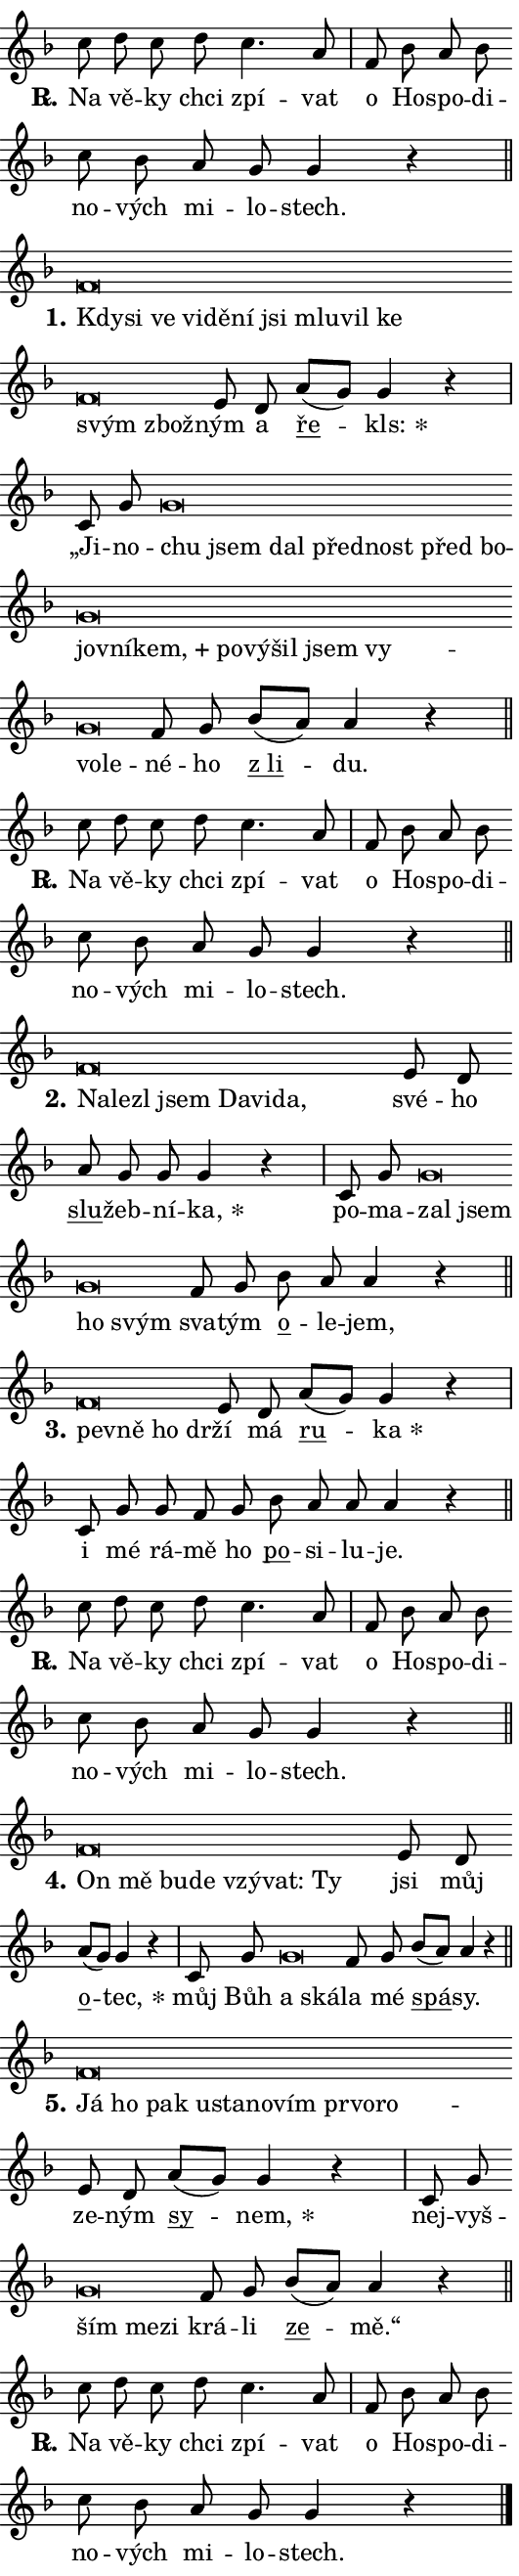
\version "2.24.0"
\header { tagline = "" }
\paper {
  indent = 0\cm
  top-margin = 0\cm
  right-margin = 0.13\cm % to fit lyric hyphens
  bottom-margin = 0\cm
  left-margin = 0\cm
  paper-width = 9\cm
  page-breaking = #ly:one-page-breaking
  system-system-spacing.basic-distance = #11
  score-system-spacing.basic-distance = #11
  ragged-last = ##f
}


%% Author: Thomas Morley
%% https://lists.gnu.org/archive/html/lilypond-user/2020-05/msg00002.html
#(define (line-position grob)
"Returns position of @var[grob} in current system:
   @code{'start}, if at first time-step
   @code{'end}, if at last time-step
   @code{'middle} otherwise
"
  (let* ((col (ly:item-get-column grob))
         (ln (ly:grob-object col 'left-neighbor))
         (rn (ly:grob-object col 'right-neighbor))
         (col-to-check-left (if (ly:grob? ln) ln col))
         (col-to-check-right (if (ly:grob? rn) rn col))
         (break-dir-left
           (and
             (ly:grob-property col-to-check-left 'non-musical #f)
             (ly:item-break-dir col-to-check-left)))
         (break-dir-right
           (and
             (ly:grob-property col-to-check-right 'non-musical #f)
             (ly:item-break-dir col-to-check-right))))
        (cond ((eqv? 1 break-dir-left) 'start)
              ((eqv? -1 break-dir-right) 'end)
              (else 'middle))))

#(define (tranparent-at-line-position vctor)
  (lambda (grob)
  "Relying on @code{line-position} select the relevant enry from @var{vctor}.
Used to determine transparency,"
    (case (line-position grob)
      ((end) (not (vector-ref vctor 0)))
      ((middle) (not (vector-ref vctor 1)))
      ((start) (not (vector-ref vctor 2))))))

noteHeadBreakVisibility =
#(define-music-function (break-visibility)(vector?)
"Makes @code{NoteHead}s transparent relying on @var{break-visibility}"
#{
  \override NoteHead.transparent =
    #(tranparent-at-line-position break-visibility)
#})

#(define delete-ledgers-for-transparent-note-heads
  (lambda (grob)
    "Reads whether a @code{NoteHead} is transparent.
If so this @code{NoteHead} is removed from @code{'note-heads} from
@var{grob}, which is supposed to be @code{LedgerLineSpanner}.
As a result ledgers are not printed for this @code{NoteHead}"
    (let* ((nhds-array (ly:grob-object grob 'note-heads))
           (nhds-list
             (if (ly:grob-array? nhds-array)
                 (ly:grob-array->list nhds-array)
                 '()))
           ;; Relies on the transparent-property being done before
           ;; Staff.LedgerLineSpanner.after-line-breaking is executed.
           ;; This is fragile ...
           (to-keep
             (remove
               (lambda (nhd)
                 (ly:grob-property nhd 'transparent #f))
               nhds-list)))
      ;; TODO find a better method to iterate over grob-arrays, similiar
      ;; to filter/remove etc for lists
      ;; For now rebuilt from scratch
      (set! (ly:grob-object grob 'note-heads)  '())
      (for-each
        (lambda (nhd)
          (ly:pointer-group-interface::add-grob grob 'note-heads nhd))
        to-keep))))

squashNotes = {
  \override NoteHead.X-extent = #'(-0.2 . 0.2)
  \override NoteHead.Y-extent = #'(-0.75 . 0)
  \override NoteHead.stencil =
    #(lambda (grob)
       (let ((pos (ly:grob-property grob 'staff-position)))
         (begin
           (if (< pos -7) (display "ERROR: Lower brevis then expected\n") (display ""))
           (if (<= pos -6) ly:text-interface::print ly:note-head::print))))
}
unSquashNotes = {
  \revert NoteHead.X-extent
  \revert NoteHead.Y-extent
  \revert NoteHead.stencil
}

hideNotes = \noteHeadBreakVisibility #begin-of-line-visible
unHideNotes = \noteHeadBreakVisibility #all-visible

% work-around for resetting accidentals
% https://lilypond.org/doc/v2.23/Documentation/notation/displaying-rhythms#unmetered-music
cadenzaMeasure = {
  \cadenzaOff
  \partial 1024 s1024
  \cadenzaOn
}

#(define-markup-command (accent layout props text) (markup?)
  "Underline accented syllable"
  (interpret-markup layout props
    #{\markup \override #'(offset . 4.3) \underline { #text }#}))

responsum = \markup \concat {
  "R" \hspace #-1.05 \path #0.1 #'((moveto 0 0.07) (lineto 0.9 0.8)) \hspace #0.05 "."
}

spaceSize = #0.6828661417322834 % exact space size for TeX Gyre Schola

\layout {
  \context {
    \Staff
    \remove "Time_signature_engraver"
    \override LedgerLineSpanner.after-line-breaking = #delete-ledgers-for-transparent-note-heads
  }
  \context {
    \Lyrics {
      \override LyricSpace.minimum-distance = \spaceSize
      \override LyricText.font-name = #"TeX Gyre Schola"
      \override LyricText.font-size = 1
      \override StanzaNumber.font-name = #"TeX Gyre Schola Bold"
      \override StanzaNumber.font-size = 1
    }
  }
  \context {
    \Score 
    \override NoteHead.text =
      #(lambda (grob) 
        (let ((pos (ly:grob-property grob 'staff-position)))
          #{\markup {
            \combine
              \halign #-0.55 \raise #(if (= pos -6) 0 0.5) \override #'(thickness . 2) \draw-line #'(3.2 . 0)
              \musicglyph "noteheads.sM1"
          }#}))
  }
}

% magnetic-lyrics.ily
%
%   written by
%     Jean Abou Samra <jean@abou-samra.fr>
%     Werner Lemberg <wl@gnu.org>
%
%   adapted by
%     Jiri Hon <jiri.hon@gmail.com>
%
% Version 2022-Apr-15

% https://www.mail-archive.com/lilypond-user@gnu.org/msg149350.html

#(define (Left_hyphen_pointer_engraver context)
   "Collect syllable-hyphen-syllable occurrences in lyrics and store
them in properties.  This engraver only looks to the left.  For
example, if the lyrics input is @code{foo -- bar}, it does the
following.

@itemize @bullet
@item
Set the @code{text} property of the @code{LyricHyphen} grob between
@q{foo} and @q{bar} to @code{foo}.

@item
Set the @code{left-hyphen} property of the @code{LyricText} grob with
text @q{foo} to the @code{LyricHyphen} grob between @q{foo} and
@q{bar}.
@end itemize

Use this auxiliary engraver in combination with the
@code{lyric-@/text::@/apply-@/magnetic-@/offset!} hook."
   (let ((hyphen #f)
         (text #f))
     (make-engraver
      (acknowledgers
       ((lyric-syllable-interface engraver grob source-engraver)
        (set! text grob)))
      (end-acknowledgers
       ((lyric-hyphen-interface engraver grob source-engraver)
        ;(when (not (grob::has-interface grob 'lyric-space-interface))
          (set! hyphen grob)));)
      ((stop-translation-timestep engraver)
       (when (and text hyphen)
         (ly:grob-set-object! text 'left-hyphen hyphen))
       (set! text #f)
       (set! hyphen #f)))))

#(define (lyric-text::apply-magnetic-offset! grob)
   "If the space between two syllables is less than the value in
property @code{LyricText@/.details@/.squash-threshold}, move the right
syllable to the left so that it gets concatenated with the left
syllable.

Use this function as a hook for
@code{LyricText@/.after-@/line-@/breaking} if the
@code{Left_@/hyphen_@/pointer_@/engraver} is active."
   (let ((hyphen (ly:grob-object grob 'left-hyphen #f)))
     (when hyphen
       (let ((left-text (ly:spanner-bound hyphen LEFT)))
         (when (grob::has-interface left-text 'lyric-syllable-interface)
           (let* ((common (ly:grob-common-refpoint grob left-text X))
                  (this-x-ext (ly:grob-extent grob common X))
                  (left-x-ext
                   (begin
                     ;; Trigger magnetism for left-text.
                     (ly:grob-property left-text 'after-line-breaking)
                     (ly:grob-extent left-text common X)))
                  ;; `delta` is the gap width between two syllables.
                  (delta (- (interval-start this-x-ext)
                            (interval-end left-x-ext)))
                  (details (ly:grob-property grob 'details))
                  (threshold (assoc-get 'squash-threshold details 0.2)))
             (when (< delta threshold)
               (let* (;; We have to manipulate the input text so that
                      ;; ligatures crossing syllable boundaries are not
                      ;; disabled.  For languages based on the Latin
                      ;; script this is essentially a beautification.
                      ;; However, for non-Western scripts it can be a
                      ;; necessity.
                      (lt (ly:grob-property left-text 'text))
                      (rt (ly:grob-property grob 'text))
                      (is-space (grob::has-interface hyphen 'lyric-space-interface))
                      (space (if is-space " " ""))
                      (extra-delta (if is-space spaceSize 0))
                      ;; Append new syllable.
                      (ltrt-space (if (and (string? lt) (string? rt))
                                (string-append lt space rt)
                                (make-concat-markup (list lt space rt))))
                      ;; Right-align `ltrt` to the right side.
                      (ltrt-space-markup (grob-interpret-markup
                               grob
                               (make-translate-markup
                                (cons (interval-length this-x-ext) 0)
                                (make-right-align-markup ltrt-space)))))
                 (begin
                   ;; Don't print `left-text`.
                   (ly:grob-set-property! left-text 'stencil #f)
                   ;; Set text and stencil (which holds all collected
                   ;; syllables so far) and shift it to the left.
                   (ly:grob-set-property! grob 'text ltrt-space)
                   (ly:grob-set-property! grob 'stencil ltrt-space-markup)
                   (ly:grob-translate-axis! grob (- (- delta extra-delta)) X))))))))))


#(define (lyric-hyphen::displace-bounds-first grob)
   ;; Make very sure this callback isn't triggered too early.
   (let ((left (ly:spanner-bound grob LEFT))
         (right (ly:spanner-bound grob RIGHT)))
     (ly:grob-property left 'after-line-breaking)
     (ly:grob-property right 'after-line-breaking)
     (ly:lyric-hyphen::print grob)))

squashThreshold = #0.4

\layout {
  \context {
    \Lyrics
    \consists #Left_hyphen_pointer_engraver
    \override LyricText.after-line-breaking =
      #lyric-text::apply-magnetic-offset!
    \override LyricHyphen.stencil = #lyric-hyphen::displace-bounds-first
    \override LyricText.details.squash-threshold = \squashThreshold
    \override LyricHyphen.minimum-distance = 0
    \override LyricHyphen.minimum-length = \squashThreshold
  }
}

squashText = \override LyricText.details.squash-threshold = 9999
unSquashText = \override LyricText.details.squash-threshold = \squashThreshold

leftText = \override LyricText.self-alignment-X = #LEFT
unLeftText = \revert LyricText.self-alignment-X

starOffset = #(lambda (grob) 
                (let ((x_offset (ly:self-alignment-interface::aligned-on-x-parent grob)))
                  (if (= x_offset 0) 0 (+ x_offset 1.2))))

star = #(define-music-function (syllable)(string?)
"Append star separator at the end of a syllable"
#{
  \once \override LyricText.X-offset = #starOffset
  \lyricmode { \markup {
    #syllable
    \override #'((font-name . "TeX Gyre Schola Bold")) \hspace #0.2 \lower #0.65 \larger "*"
  } }
#})

starAccent = #(define-music-function (syllable)(string?)
"Append star separator at the end of a syllable and make accent"
#{
  \once \override LyricText.X-offset = #starOffset
  \lyricmode { \markup {
    \accent #syllable
    \override #'((font-name . "TeX Gyre Schola Bold")) \hspace #0.2 \lower #0.65 \larger "*"
  } }
#})

breath = #(define-music-function (syllable)(string?)
"Append breathing indicator at the end of a syllable"
#{
  \lyricmode { \markup { #syllable "+" } }
#})

optionalBreath = #(define-music-function (syllable)(string?)
"Append optional breathing indicator at the end of a syllable"
#{
  \lyricmode { \markup { #syllable "(+)" } }
#})


\score {
    <<
        \new Voice = "melody" { \cadenzaOn \key f \major \relative { c''8 d c d c4. a8 \cadenzaMeasure \bar "|" f bes a bes \bar "" c bes \bar "" a g g4 r \cadenzaMeasure \bar "||" \break } }
        \new Lyrics \lyricsto "melody" { \lyricmode { \set stanza = \responsum
Na vě -- ky chci zpí -- vat o Ho -- spo -- di -- no -- vých mi -- lo -- stech. } }
    >>
    \layout {}
}

\score {
    <<
        \new Voice = "melody" { \cadenzaOn \key f \major \relative { \squashNotes f'\breve*1/16 \hideNotes \breve*1/16 \bar "" \breve*1/16 \bar "" \breve*1/16 \bar "" \breve*1/16 \bar "" \breve*1/16 \bar "" \breve*1/16 \bar "" \breve*1/16 \bar "" \breve*1/16 \bar "" \breve*1/16 \bar "" \breve*1/16 \breve*1/16 \bar "" \unHideNotes \unSquashNotes e8 d \bar "" a'[( g)] g4 r \cadenzaMeasure \bar "|" c,8 g' \bar "" \squashNotes g\breve*1/16 \hideNotes \breve*1/16 \bar "" \breve*1/16 \bar "" \breve*1/16 \bar "" \breve*1/16 \bar "" \breve*1/16 \bar "" \breve*1/16 \bar "" \breve*1/16 \bar "" \breve*1/16 \bar "" \breve*1/16 \bar "" \breve*1/16 \bar "" \breve*1/16 \bar "" \breve*1/16 \bar "" \breve*1/16 \bar "" \breve*1/16 \bar "" \breve*1/16 \breve*1/16 \bar "" \unHideNotes \unSquashNotes f8 g \bar "" bes[( a)] a4 r \cadenzaMeasure \bar "||" \break } }
        \new Lyrics \lyricsto "melody" { \lyricmode { \set stanza = "1."
\leftText Kdy -- \squashText si ve vi -- dě -- ní jsi mlu -- vil ke svým zbož -- \unLeftText \unSquashText ným a \markup \accent ře -- \star kls: „Ji -- no -- \leftText chu \squashText jsem dal před -- nost před bo -- jov -- ní -- \breath "kem," po -- vý -- šil jsem vy -- vo -- le -- \unLeftText \unSquashText né -- ho \markup \accent "z li" -- du. } }
    >>
    \layout {}
}

\score {
    <<
        \new Voice = "melody" { \cadenzaOn \key f \major \relative { c''8 d c d c4. a8 \cadenzaMeasure \bar "|" f bes a bes \bar "" c bes \bar "" a g g4 r \cadenzaMeasure \bar "||" \break } }
        \new Lyrics \lyricsto "melody" { \lyricmode { \set stanza = \responsum
Na vě -- ky chci zpí -- vat o Ho -- spo -- di -- no -- vých mi -- lo -- stech. } }
    >>
    \layout {}
}

\score {
    <<
        \new Voice = "melody" { \cadenzaOn \key f \major \relative { \squashNotes f'\breve*1/16 \hideNotes \breve*1/16 \bar "" \breve*1/16 \bar "" \breve*1/16 \bar "" \breve*1/16 \bar "" \breve*1/16 \breve*1/16 \bar "" \unHideNotes \unSquashNotes e8 d \bar "" a' g g g4 r \cadenzaMeasure \bar "|" c,8 g' \bar "" \squashNotes g\breve*1/16 \hideNotes \breve*1/16 \bar "" \breve*1/16 \breve*1/16 \bar "" \unHideNotes \unSquashNotes f8 g \bar "" bes a a4 r \cadenzaMeasure \bar "||" \break } }
        \new Lyrics \lyricsto "melody" { \lyricmode { \set stanza = "2."
\leftText Na -- \squashText le -- zl jsem Da -- vi -- da, \unLeftText \unSquashText své -- ho \markup \accent slu -- žeb -- ní -- \star ka, po -- ma -- \leftText zal \squashText jsem ho svým \unLeftText \unSquashText sva -- tým \markup \accent o -- le -- jem, } }
    >>
    \layout {}
}

\score {
    <<
        \new Voice = "melody" { \cadenzaOn \key f \major \relative { \squashNotes f'\breve*1/16 \hideNotes \breve*1/16 \bar "" \breve*1/16 \breve*1/16 \bar "" \unHideNotes \unSquashNotes e8 d \bar "" a'[( g)] g4 r \cadenzaMeasure \bar "|" c,8 g' \bar "" g f8 g \bar "" bes a a a4 r \cadenzaMeasure \bar "||" \break } }
        \new Lyrics \lyricsto "melody" { \lyricmode { \set stanza = "3."
\leftText pev -- \squashText ně ho dr -- \unLeftText \unSquashText ží má \markup \accent ru -- \star ka i mé rá -- mě ho \markup \accent po -- si -- lu -- je. } }
    >>
    \layout {}
}

\score {
    <<
        \new Voice = "melody" { \cadenzaOn \key f \major \relative { c''8 d c d c4. a8 \cadenzaMeasure \bar "|" f bes a bes \bar "" c bes \bar "" a g g4 r \cadenzaMeasure \bar "||" \break } }
        \new Lyrics \lyricsto "melody" { \lyricmode { \set stanza = \responsum
Na vě -- ky chci zpí -- vat o Ho -- spo -- di -- no -- vých mi -- lo -- stech. } }
    >>
    \layout {}
}

\score {
    <<
        \new Voice = "melody" { \cadenzaOn \key f \major \relative { \squashNotes f'\breve*1/16 \hideNotes \breve*1/16 \bar "" \breve*1/16 \bar "" \breve*1/16 \bar "" \breve*1/16 \bar "" \breve*1/16 \breve*1/16 \bar "" \unHideNotes \unSquashNotes e8 d \bar "" a'[( g)] g4 r \cadenzaMeasure \bar "|" c,8 g' \bar "" \squashNotes g\breve*1/16 \hideNotes \breve*1/16 \bar "" \unHideNotes \unSquashNotes f8 g \bar "" bes[( a)] a4 r \cadenzaMeasure \bar "||" \break } }
        \new Lyrics \lyricsto "melody" { \lyricmode { \set stanza = "4."
\leftText On \squashText mě bu -- de vzý -- vat: Ty \unLeftText \unSquashText jsi můj \markup \accent o -- \star tec, můj Bůh \leftText a \squashText ská -- \unLeftText \unSquashText la mé \markup \accent spá -- sy. } }
    >>
    \layout {}
}

\score {
    <<
        \new Voice = "melody" { \cadenzaOn \key f \major \relative { \squashNotes f'\breve*1/16 \hideNotes \breve*1/16 \bar "" \breve*1/16 \bar "" \breve*1/16 \bar "" \breve*1/16 \bar "" \breve*1/16 \bar "" \breve*1/16 \bar "" \breve*1/16 \bar "" \breve*1/16 \breve*1/16 \bar "" \unHideNotes \unSquashNotes e8 d \bar "" a'[( g)] g4 r \cadenzaMeasure \bar "|" c,8 g' \bar "" \squashNotes g\breve*1/16 \hideNotes \breve*1/16 \breve*1/16 \bar "" \unHideNotes \unSquashNotes f8 g \bar "" bes[( a)] a4 r \cadenzaMeasure \bar "||" \break } }
        \new Lyrics \lyricsto "melody" { \lyricmode { \set stanza = "5."
\leftText Já \squashText ho pak u -- sta -- no -- vím pr -- vo -- ro -- \unLeftText \unSquashText ze -- ným \markup \accent sy -- \star nem, nej -- vyš -- \leftText ším \squashText me -- zi \unLeftText \unSquashText krá -- li \markup \accent ze -- mě.“ } }
    >>
    \layout {}
}

\score {
    <<
        \new Voice = "melody" { \cadenzaOn \key f \major \relative { c''8 d c d c4. a8 \cadenzaMeasure \bar "|" f bes a bes \bar "" c bes \bar "" a g g4 r \cadenzaMeasure \bar "||" \break } \bar "|." }
        \new Lyrics \lyricsto "melody" { \lyricmode { \set stanza = \responsum
Na vě -- ky chci zpí -- vat o Ho -- spo -- di -- no -- vých mi -- lo -- stech. } }
    >>
    \layout {}
}
